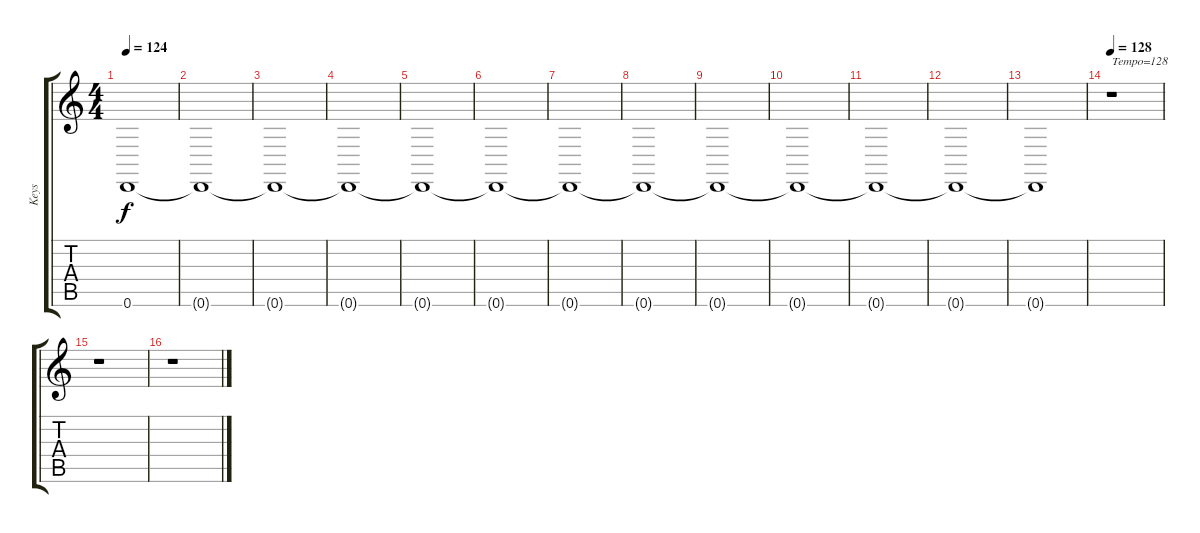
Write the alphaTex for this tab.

\track ("Keys" "Keys") {instrument pad2warm}
\staff {score tabs}
\tuning (D4 A3 F3 C3 G2 D2) {hide}
\ts (4 4)
\tempo 124
\clef g2
\ks c
0.6{t}.1{dy f} |
0.6{t}.1 |
0.6{t}.1 |
0.6{t}.1 |
0.6{t}.1 |
0.6{t}.1 |
0.6{t}.1 |
0.6{t}.1 |
0.6{t}.1 |
0.6{t}.1 |
0.6{t}.1 |
0.6{t}.1 |
0.6{t}.1 |
\tempo 130
\tempo 128
r.1{txt "Tempo=128"} |
r.1 |
r.1
